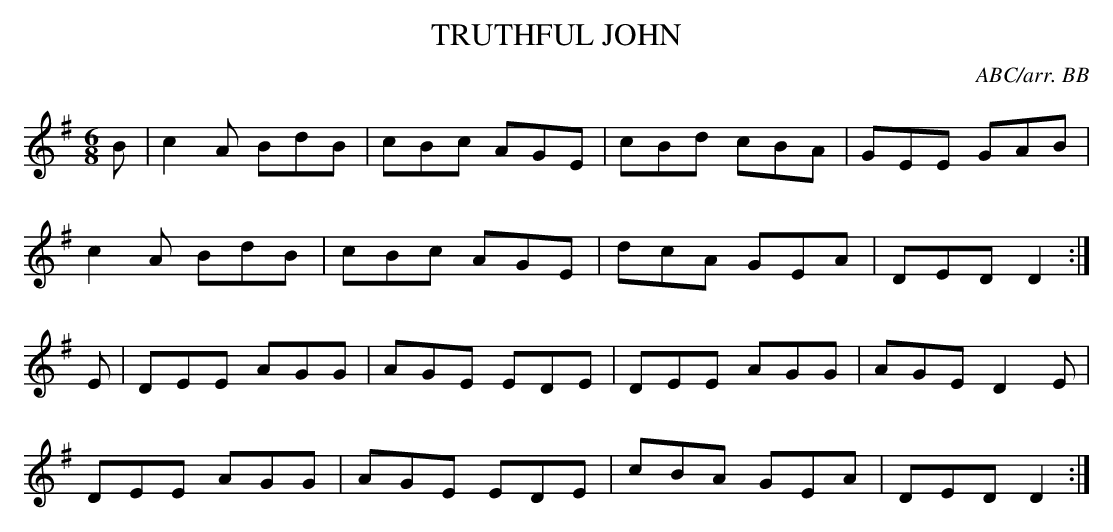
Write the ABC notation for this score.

X:1
T:TRUTHFUL JOHN
C:ABC/arr. BB
L:1/8
M:6/8
K:Dmix
B|c2A BdB|cBc AGE|cBd cBA|GEE GAB|
c2A BdB|cBc AGE|dcA GEA|DED D2:|
E|DEE AGG|AGE EDE|DEE AGG|AGE D2E|
DEE AGG|AGE EDE|cBA GEA|DED D2:|
